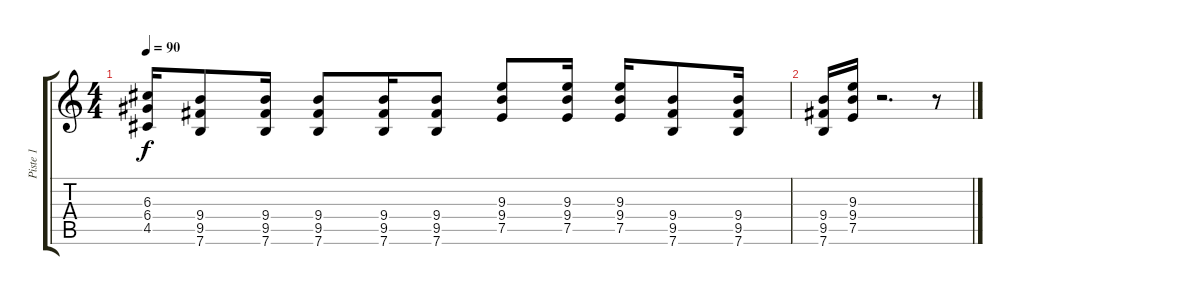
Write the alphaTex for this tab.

\track ("Piste 1" "Piste 1") {instrument distortionguitar}
\staff {score tabs}
\tuning (E4 B3 G3 D3 A2 E2) {hide}
\ts (4 4)
\tempo 90
\clef g2
\ks c
(6.3 6.4 4.5).16{dy f} (9.4 9.5 7.6).8 (9.4 9.5 7.6).16 (9.4 9.5 7.6).8 (9.4 9.5 7.6).16 (9.4 9.5 7.6).8 (9.3 9.4 7.5).8 (9.3 9.4 7.5).16 (9.3 9.4 7.5).16 (9.4 9.5 7.6).8 (9.4 9.5 7.6).16 |
(9.4 9.5 7.6).16 (9.3 9.4 7.5).16 r.2{d} r.8
